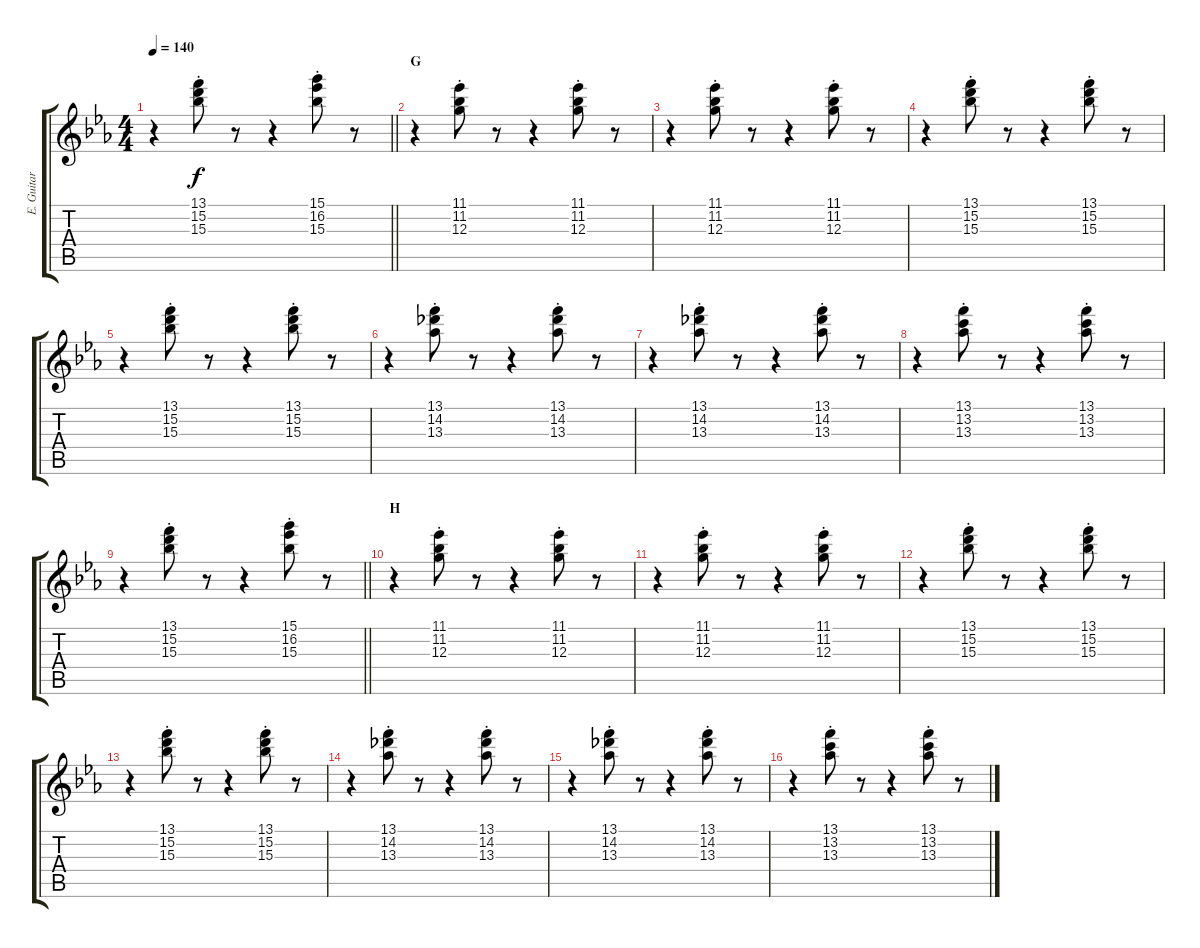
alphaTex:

\track ("E. Guitar" "E. Guitar") {instrument electricguitarclean}
\staff {score tabs}
\tuning (E4 B3 G3 D3 A2 E2) {hide}
\ts (4 4)
\tempo 140
\clef g2
\barLineRight lightlight
\ks eb
r.4{dy f} (13.1{st} 15.2{st} 15.3{st}).8 r.8 r.4 (15.1{st} 16.2{st} 15.3{st}).8 r.8 |
\section ("" "G")
r.4 (11.1{st} 11.2{st} 12.3{st}).8 r.8 r.4 (11.1{st} 11.2{st} 12.3{st}).8 r.8 |
r.4 (11.1{st} 11.2{st} 12.3{st}).8 r.8 r.4 (11.1{st} 11.2{st} 12.3{st}).8 r.8 |
r.4 (13.1{st} 15.2{st} 15.3{st}).8 r.8 r.4 (13.1{st} 15.2{st} 15.3{st}).8 r.8 |
r.4 (13.1{st} 15.2{st} 15.3{st}).8 r.8 r.4 (13.1{st} 15.2{st} 15.3{st}).8 r.8 |
r.4 (13.1{st} 14.2{st} 13.3{st}).8 r.8 r.4 (13.1{st} 14.2{st} 13.3{st}).8 r.8 |
r.4 (13.1{st} 14.2{st} 13.3{st}).8 r.8 r.4 (13.1{st} 14.2{st} 13.3{st}).8 r.8 |
r.4 (13.1{st} 13.2{st} 13.3{st}).8 r.8 r.4 (13.1{st} 13.2{st} 13.3{st}).8 r.8 |
\barLineRight lightlight
r.4 (13.1{st} 15.2{st} 15.3{st}).8 r.8 r.4 (15.1{st} 16.2{st} 15.3{st}).8 r.8 |
\section ("" "H")
r.4 (11.1{st} 11.2{st} 12.3{st}).8 r.8 r.4 (11.1{st} 11.2{st} 12.3{st}).8 r.8 |
r.4 (11.1{st} 11.2{st} 12.3{st}).8 r.8 r.4 (11.1{st} 11.2{st} 12.3{st}).8 r.8 |
r.4 (13.1{st} 15.2{st} 15.3{st}).8 r.8 r.4 (13.1{st} 15.2{st} 15.3{st}).8 r.8 |
r.4 (13.1{st} 15.2{st} 15.3{st}).8 r.8 r.4 (13.1{st} 15.2{st} 15.3{st}).8 r.8 |
r.4 (13.1{st} 14.2{st} 13.3{st}).8 r.8 r.4 (13.1{st} 14.2{st} 13.3{st}).8 r.8 |
r.4 (13.1{st} 14.2{st} 13.3{st}).8 r.8 r.4 (13.1{st} 14.2{st} 13.3{st}).8 r.8 |
r.4 (13.1{st} 13.2{st} 13.3{st}).8 r.8 r.4 (13.1{st} 13.2{st} 13.3{st}).8 r.8
